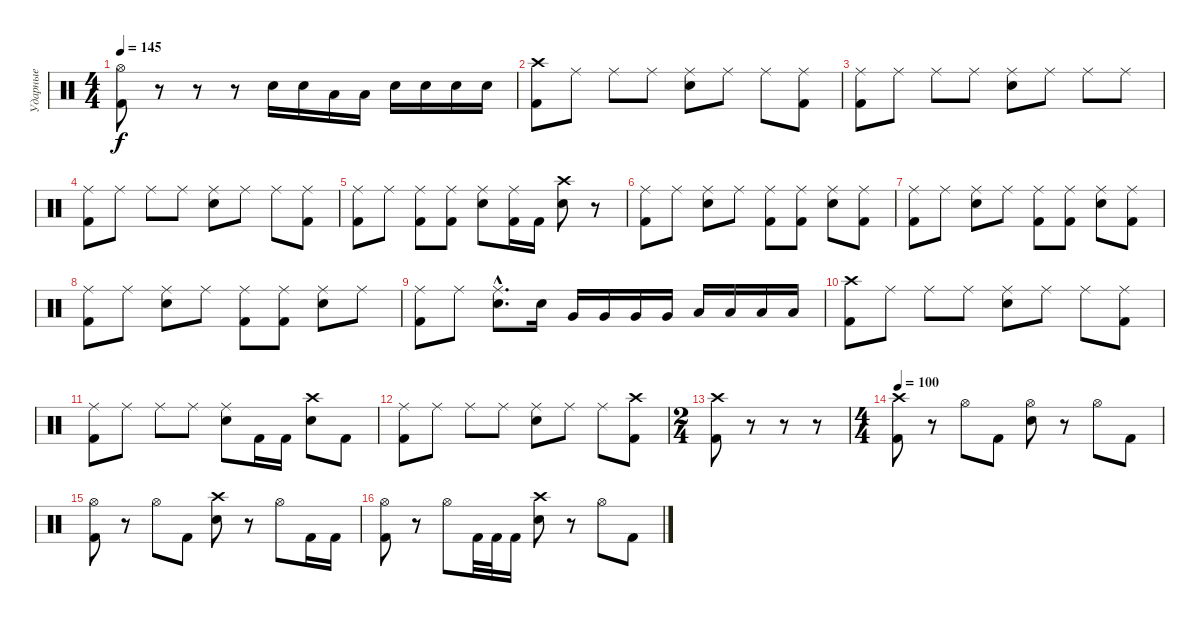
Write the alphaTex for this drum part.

\track ("Ударные" "Ударные") {instrument percussion}
\staff {score}
\articulation defaults
\ts (4 4)
\tempo 145
\clef neutral
\ks c
("Hi-Hat (open)" "Kick (hit) 2").8{dy f} r.8{volume 0} r.8 r.8 "Electric Snare (hit)".16{volume 16} "Electric Snare (hit)".16 "Low Floor Tom (hit)".16 "Low Floor Tom (hit)".16 "Electric Snare (hit)".16 "Electric Snare (hit)".16 "Electric Snare (hit)".16 "Electric Snare (hit)".16 |
("Crash high (hit)" "Kick (hit) 2").8 "Ride (middle)".8 "Ride (middle)".8 "Ride (middle)".8 ("Ride (middle)" "Electric Snare (hit)").8 "Ride (middle)".8 "Ride (middle)".8 ("Ride (middle)" "Kick (hit) 2").8 |
("Ride (middle)" "Kick (hit) 2").8 "Ride (middle)".8 "Ride (middle)".8 "Ride (middle)".8 ("Ride (middle)" "Electric Snare (hit)").8 "Ride (middle)".8 "Ride (middle)".8 "Ride (middle)".8 |
("Ride (middle)" "Kick (hit) 2").8 "Ride (middle)".8 "Ride (middle)".8 "Ride (middle)".8 ("Ride (middle)" "Electric Snare (hit)").8 "Ride (middle)".8 "Ride (middle)".8 ("Ride (middle)" "Kick (hit) 2").8 |
("Ride (middle)" "Kick (hit) 2").8 "Ride (middle)".8 ("Ride (middle)" "Kick (hit) 2").8 ("Ride (middle)" "Kick (hit) 2").8 ("Ride (middle)" "Electric Snare (hit)").8 ("Ride (middle)" "Kick (hit) 2").16 "Kick (hit) 2".16 ("Crash high (hit)" "Electric Snare (hit)").8 r.8 |
("Ride (middle)" "Kick (hit) 2").8 "Ride (middle)".8 ("Ride (middle)" "Electric Snare (hit)").8 "Ride (middle)".8 ("Ride (middle)" "Kick (hit) 2").8 ("Ride (middle)" "Kick (hit) 2").8 ("Ride (middle)" "Electric Snare (hit)").8 ("Ride (middle)" "Kick (hit) 2").8 |
("Ride (middle)" "Kick (hit) 2").8 "Ride (middle)".8 ("Ride (middle)" "Electric Snare (hit)").8 "Ride (middle)".8 ("Ride (middle)" "Kick (hit) 2").8 ("Ride (middle)" "Kick (hit) 2").8 ("Ride (middle)" "Electric Snare (hit)").8 ("Ride (middle)" "Kick (hit) 2").8 |
("Ride (middle)" "Kick (hit) 2").8 "Ride (middle)".8 ("Ride (middle)" "Electric Snare (hit)").8 "Ride (middle)".8 ("Ride (middle)" "Kick (hit) 2").8 ("Ride (middle)" "Kick (hit) 2").8 ("Ride (middle)" "Electric Snare (hit)").8 "Ride (middle)".8 |
("Ride (middle)" "Kick (hit) 2").8 "Ride (middle)".8 ("Ride (middle)"{hac} "Electric Snare (hit)"{hac}).8{d} "Electric Snare (hit)".16 "Very Low Tom (hit)".16 "Very Low Tom (hit)".16 "Very Low Tom (hit)".16 "Very Low Tom (hit)".16 "Low Floor Tom (hit)".16 "Low Floor Tom (hit)".16 "Low Floor Tom (hit)".16 "Low Floor Tom (hit)".16 |
("Crash high (hit)" "Kick (hit) 2").8 "Ride (middle)".8 "Ride (middle)".8 "Ride (middle)".8 ("Ride (middle)" "Electric Snare (hit)").8 "Ride (middle)".8 "Ride (middle)".8 ("Ride (middle)" "Kick (hit) 2").8 |
("Ride (middle)" "Kick (hit) 2").8 "Ride (middle)".8 "Ride (middle)".8 "Ride (middle)".8 ("Ride (middle)" "Electric Snare (hit)").8 "Kick (hit) 2".16 "Kick (hit) 2".16 ("Crash high (hit)" "Electric Snare (hit)").8 "Kick (hit) 2".8 |
("Ride (middle)" "Kick (hit) 2").8 "Ride (middle)".8 "Ride (middle)".8 "Ride (middle)".8 ("Ride (middle)" "Electric Snare (hit)").8 "Ride (middle)".8 "Ride (middle)".8 ("Crash high (hit)" "Kick (hit) 2").8 |
\ts (2 4)
("Crash high (hit)" "Kick (hit) 2").8 r.8 r.8 r.8 |
\ts (4 4)
\tempo 100
("Crash high (hit)" "Kick (hit) 2").8 r.8 "Hi-Hat (open)".8 "Kick (hit) 2".8 ("Hi-Hat (open)" "Electric Snare (hit)").8 r.8 "Hi-Hat (open)".8 "Kick (hit) 2".8 |
("Hi-Hat (open)" "Kick (hit) 2").8 r.8 "Hi-Hat (open)".8 "Kick (hit) 2".8 ("Crash high (hit)" "Electric Snare (hit)").8 r.8 "Hi-Hat (open)".8 "Kick (hit) 2".16 "Kick (hit) 2".16 |
("Hi-Hat (open)" "Kick (hit) 2").8 r.8 "Hi-Hat (open)".8 "Kick (hit) 2".32 "Kick (hit) 2".32 "Kick (hit) 2".16 ("Crash high (hit)" "Electric Snare (hit)").8 r.8 "Hi-Hat (open)".8 "Kick (hit) 2".8
